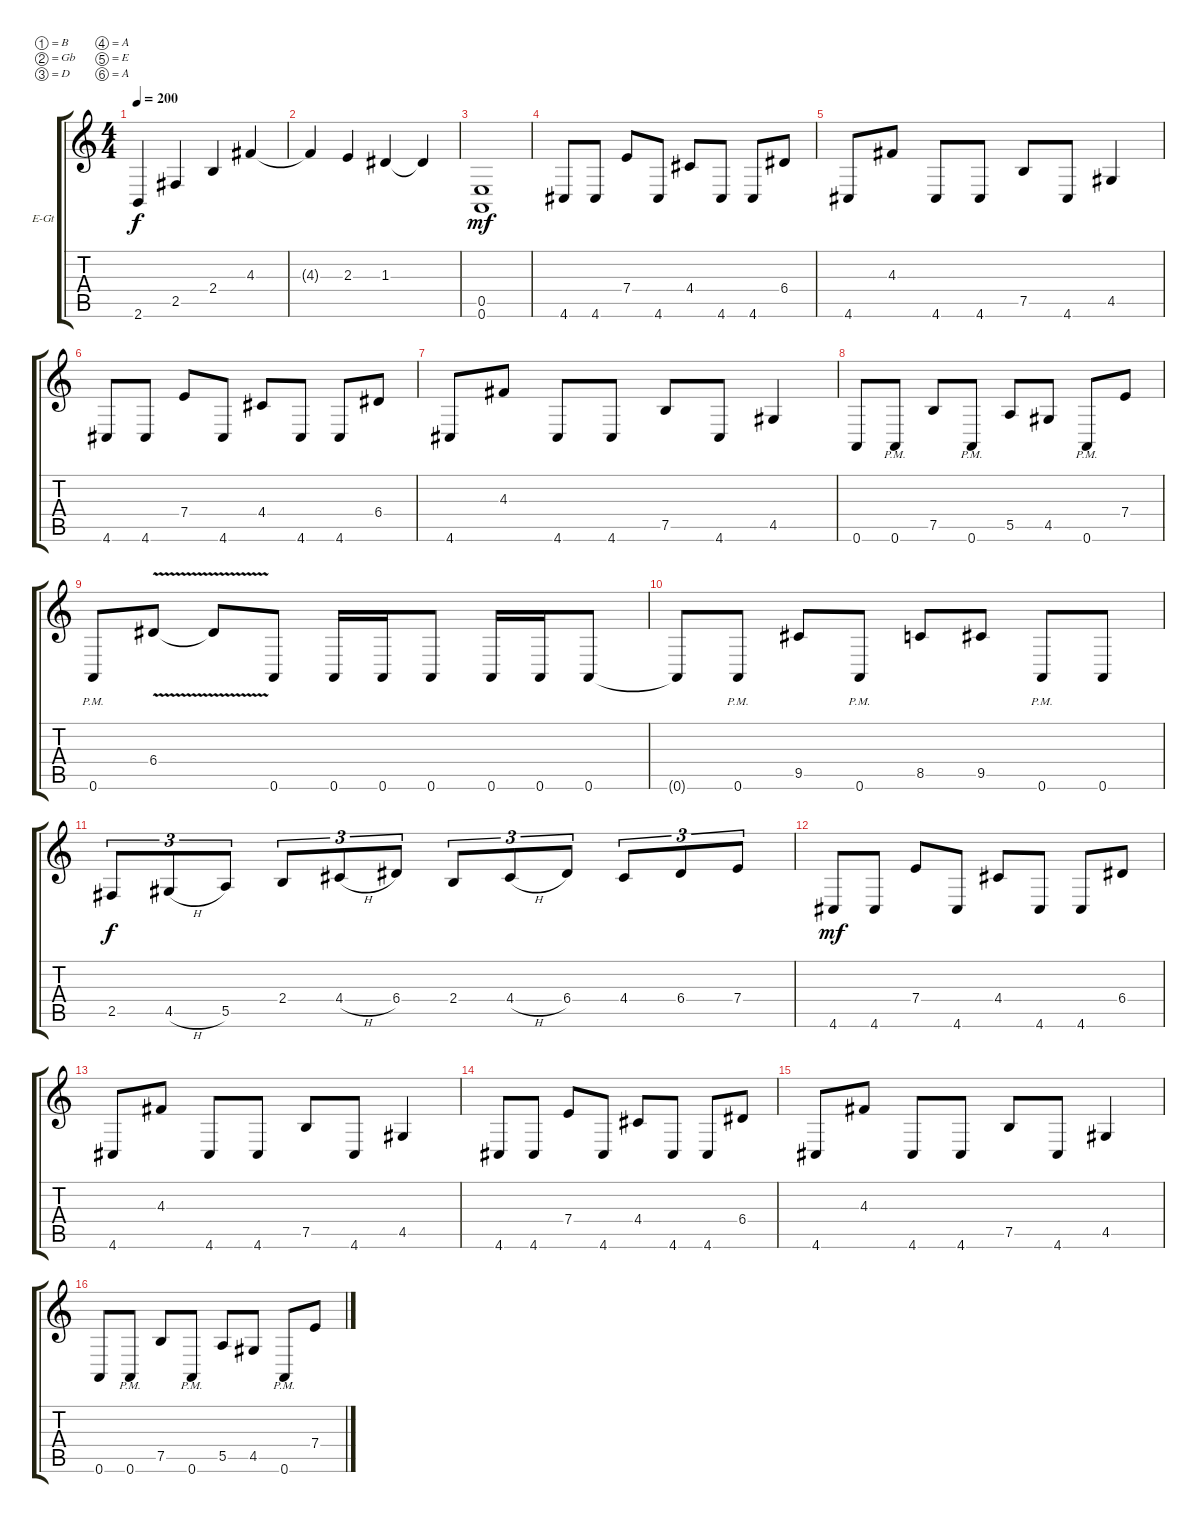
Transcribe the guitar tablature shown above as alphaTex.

\bracketExtendMode groupsimilarinstruments
\firstSystemTrackNameOrientation horizontal
\otherSystemsTrackNameOrientation horizontal
\track ("La Metalcoreuse" "E-Gt") {instrument distortionguitar}
\staff {score tabs}
\tuning (B3 Gb3 D3 A2 E2 A1)
\ts (4 4)
\tempo 200
\clef g2
\ks c
2.6.4{dy f} 2.5.4 2.4.4 4.3.4 |
4.3{t}.4 2.3.4 1.3.4 1.3{t}.4 |
(0.5 0.6).1{dy mf} |
4.6.8 4.6.8 7.4.8 4.6.8 4.4.8 4.6.8 4.6.8 6.4.8 |
4.6.8 4.3.8 4.6.8 4.6.8 7.5.8 4.6.8 4.5.4 |
4.6.8 4.6.8 7.4.8 4.6.8 4.4.8 4.6.8 4.6.8 6.4.8 |
4.6.8 4.3.8 4.6.8 4.6.8 7.5.8 4.6.8 4.5.4 |
0.6.8 0.6{pm}.8 7.5.8 0.6{pm}.8 5.5.8 4.5.8 0.6{pm}.8 7.4.8 |
0.6{pm}.8 6.4{v}.8 6.4{v t}.8 0.6.8 0.6.16 0.6.16 0.6.8 0.6.16 0.6.16 0.6.8 |
0.6{t}.8 0.6{pm}.8 9.5.8 0.6{pm}.8 8.5.8 9.5.8 0.6{pm}.8 0.6.8 |
2.5.8{tu (3 2) dy f} 4.5{h}.8{tu (3 2)} 5.5.8{tu (3 2)} 2.4.8{tu (3 2)} 4.4{h}.8{tu (3 2)} 6.4.8{tu (3 2)} 2.4.8{tu (3 2)} 4.4{h}.8{tu (3 2)} 6.4.8{tu (3 2)} 4.4.8{tu (3 2)} 6.4.8{tu (3 2)} 7.4.8{tu (3 2)} |
4.6.8{dy mf} 4.6.8 7.4.8 4.6.8 4.4.8 4.6.8 4.6.8 6.4.8 |
4.6.8 4.3.8 4.6.8 4.6.8 7.5.8 4.6.8 4.5.4 |
4.6.8 4.6.8 7.4.8 4.6.8 4.4.8 4.6.8 4.6.8 6.4.8 |
4.6.8 4.3.8 4.6.8 4.6.8 7.5.8 4.6.8 4.5.4 |
0.6.8 0.6{pm}.8 7.5.8 0.6{pm}.8 5.5.8 4.5.8 0.6{pm}.8 7.4.8
